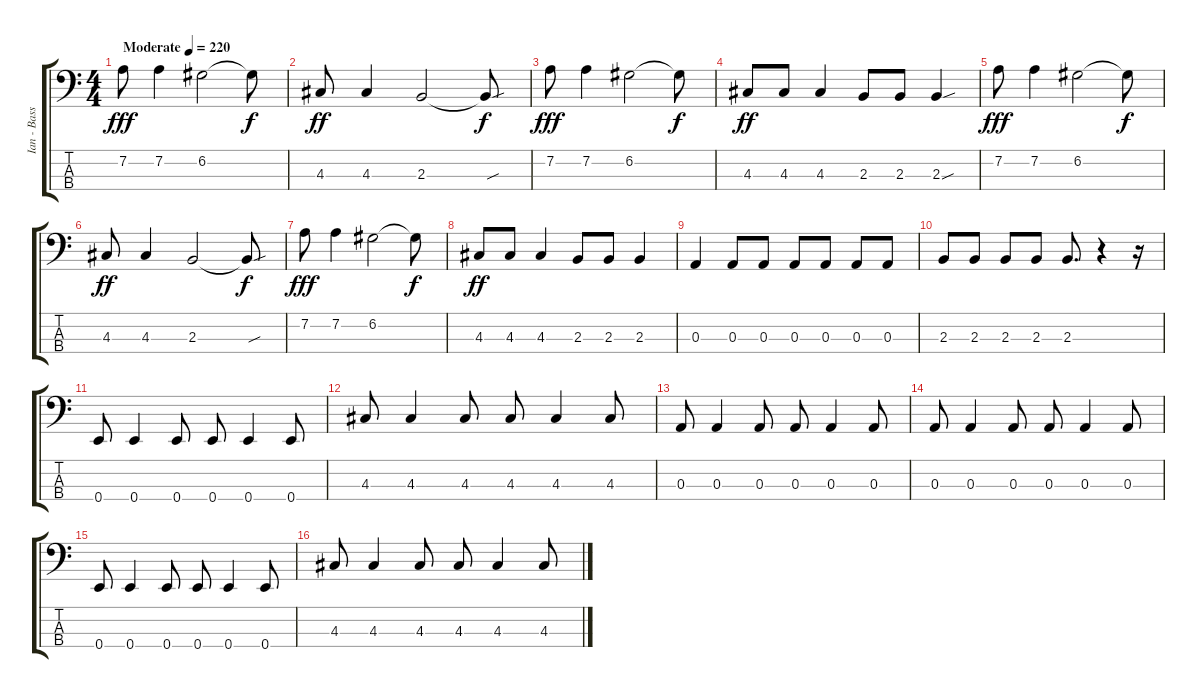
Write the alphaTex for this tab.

\track ("Ian - Bass" "Ian - Bass") {instrument electricbassfinger}
\staff {score tabs}
\tuning (G2 D2 A1 E1) {hide}
\ts (4 4)
\tempo (220 "Moderate")
\clef f4
\ks c
7.2.8{dy fff instrument electricbassfinger} 7.2.4 6.2.2 6.2{t}.8{dy f} |
4.3.8{dy ff} 4.3.4 2.3.2 2.3{sou t}.8{dy f} |
7.2.8{dy fff} 7.2.4 6.2.2 6.2{t}.8{dy f} |
4.3.8{dy ff} 4.3.8 4.3.4 2.3.8 2.3.8 2.3{sou}.4 |
7.2.8{dy fff} 7.2.4 6.2.2 6.2{t}.8{dy f} |
4.3.8{dy ff} 4.3.4 2.3.2 2.3{sou t}.8{dy f} |
7.2.8{dy fff} 7.2.4 6.2.2 6.2{t}.8{dy f} |
4.3.8{dy ff} 4.3.8 4.3.4 2.3.8 2.3.8 2.3.4 |
0.3.4 0.3.8 0.3.8 0.3.8 0.3.8 0.3.8 0.3.8 |
2.3.8 2.3.8 2.3.8 2.3.8 2.3.8{d} r.4 r.16 |
0.4.8 0.4.4 0.4.8 0.4.8 0.4.4 0.4.8 |
4.3.8 4.3.4 4.3.8 4.3.8 4.3.4 4.3.8 |
0.3.8 0.3.4 0.3.8 0.3.8 0.3.4 0.3.8 |
0.3.8 0.3.4 0.3.8 0.3.8 0.3.4 0.3.8 |
0.4.8 0.4.4 0.4.8 0.4.8 0.4.4 0.4.8 |
4.3.8 4.3.4 4.3.8 4.3.8 4.3.4 4.3.8
